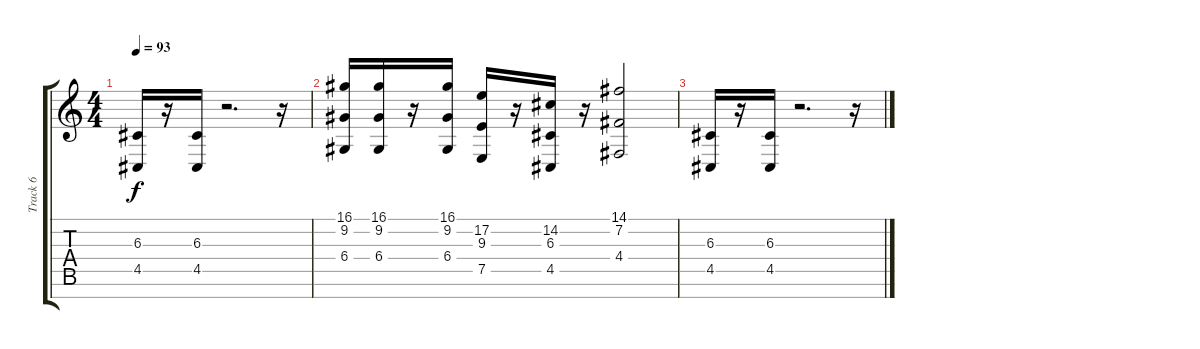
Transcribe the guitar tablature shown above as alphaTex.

\track ("Track 6" "Track 6") {instrument synthbrass2}
\staff {score tabs}
\tuning (E4 B3 G3 D3 A2 E2 B1) {hide}
\ts (4 4)
\tempo 93
\clef g2
\ks c
(6.3 4.5).16{dy f} r.16 (6.3 4.5).16 r.2{d} r.16 |
(16.1 9.2 6.4).16 (16.1 9.2 6.4).16 r.16 (16.1 9.2 6.4).16 (17.2 9.3 7.5).16 r.16 (14.2 6.3 4.5).16 r.16 (14.1 7.2 4.4).2 |
(6.3 4.5).16 r.16 (6.3 4.5).16 r.2{d} r.16
